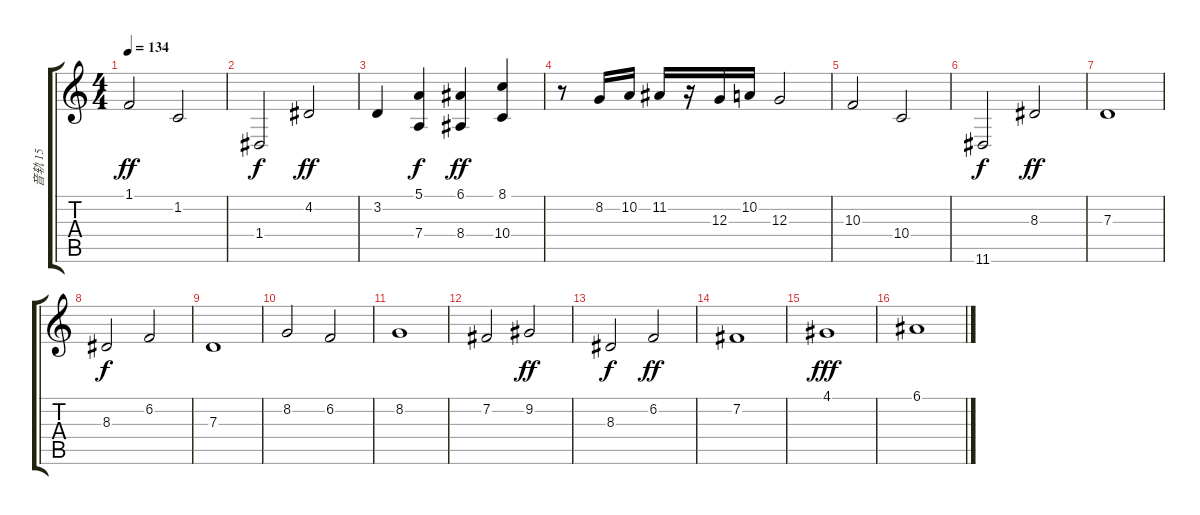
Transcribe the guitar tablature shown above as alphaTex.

\track ("音轨 15" "音轨 15") {instrument guitarfretnoise}
\staff {score tabs}
\tuning (E4 B3 G3 D3 A2 E2) {hide}
\ts (4 4)
\tempo 134
\clef g2
\ks c
1.1.2{dy ff} 1.2.2 |
1.4.2{dy f} 4.2.2{dy ff} |
3.2.4 (5.1 7.4).4{dy f} (6.1 8.4).4{dy ff} (8.1 10.4).4 |
r.8 8.2.16 10.2.16 11.2.16 r.16 12.3.16 10.2.16 12.3.2 |
10.3.2 10.4.2 |
11.6.2{dy f} 8.3.2{dy ff} |
7.3.1 |
8.3.2{dy f} 6.2.2 |
7.3.1 |
8.2.2 6.2.2 |
8.2.1 |
7.2.2 9.2.2{dy ff} |
8.3.2{dy f} 6.2.2{dy ff} |
7.2.1 |
4.1.1{dy fff} |
6.1.1
